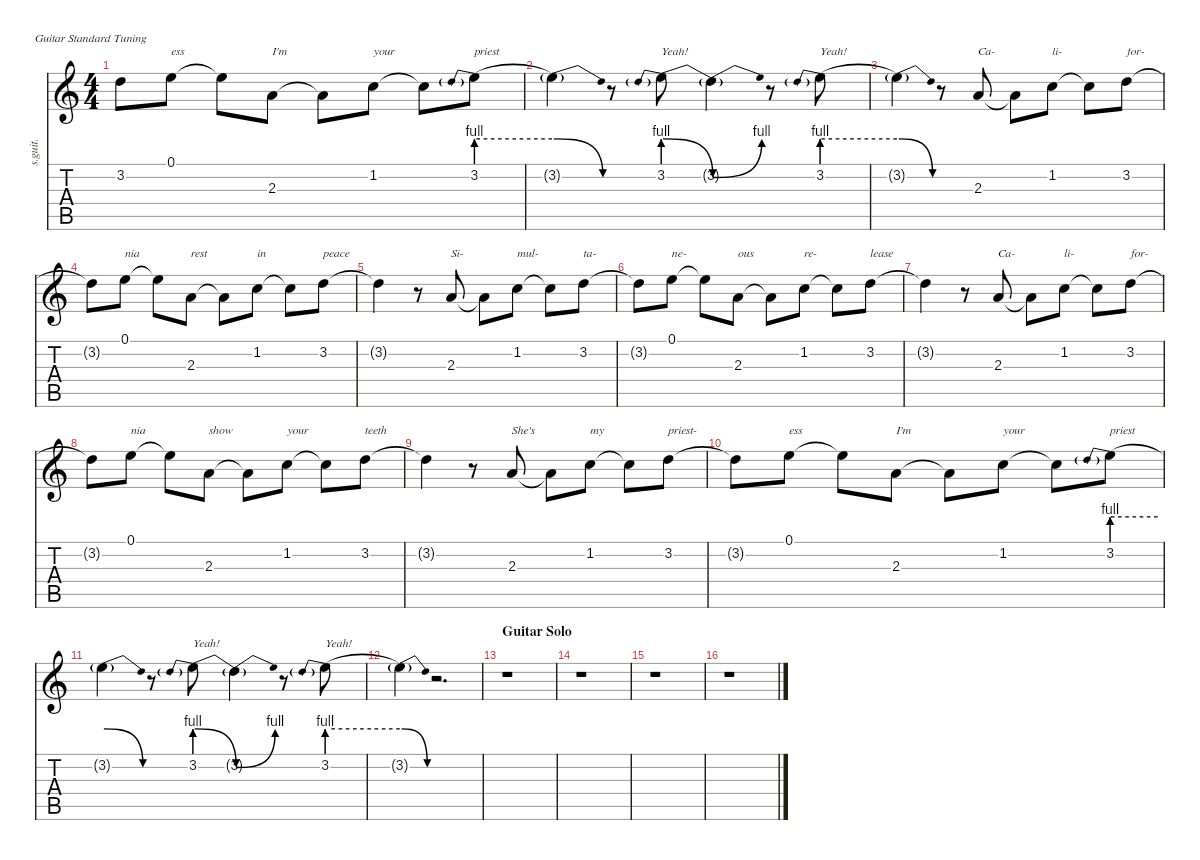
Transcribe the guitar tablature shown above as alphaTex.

\defaultSystemsLayout 4
\hideDynamics
\bracketExtendMode nobrackets
\track ("Backing Vocals" "s.guit.") {instrument tenorsax}
\staff {score tabs}
\tuning (E4 B3 G3 D3 A2 E2)
\displaytranspose 12
\ts (4 4)
\tempo (96 hide)
\clef g2
\ks c
3.2{t}.8{dy f} 0.1.8{txt "ess"} 0.1{t}.8 2.3.8{txt "I'm"} 2.3{t}.8 1.2.8{txt "your"} 1.2{t}.8 3.2{be (prebend 0 4 60 4)}.8{txt "priest"} |
3.2{be (release 0 4 30 0) t}.4 r.8 3.2{be (prebendrelease 0 4 30 0)}.8{txt "Yeah!"} 3.2{be (bend 0 0 60 4) t}.4 r.8 3.2{be (prebend 0 4 60 4)}.8{txt "Yeah!"} |
3.2{be (release 0 4 30 0) t}.4 r.8 2.3.8{txt "Ca-"} 2.3{t}.8 1.2.8{txt "li-"} 1.2{t}.8 3.2.8{txt "for-"} |
3.2{t}.8 0.1.8{txt "nia"} 0.1{t}.8 2.3.8{txt "rest"} 2.3{t}.8 1.2.8{txt "in"} 1.2{t}.8 3.2.8{txt "peace"} |
3.2{t}.4 r.8 2.3.8{txt "Si-"} 2.3{t}.8 1.2.8{txt "mul-"} 1.2{t}.8 3.2.8{txt "ta-"} |
3.2{t}.8 0.1.8{txt "ne-"} 0.1{t}.8 2.3.8{txt "ous"} 2.3{t}.8 1.2.8{txt "re-"} 1.2{t}.8 3.2.8{txt "lease"} |
3.2{t}.4 r.8 2.3.8{txt "Ca-"} 2.3{t}.8 1.2.8{txt "li-"} 1.2{t}.8 3.2.8{txt "for-"} |
3.2{t}.8 0.1.8{txt "nia"} 0.1{t}.8 2.3.8{txt "show"} 2.3{t}.8 1.2.8{txt "your"} 1.2{t}.8 3.2.8{txt "teeth"} |
3.2{t}.4 r.8 2.3.8{txt "She's"} 2.3{t}.8 1.2.8{txt "my"} 1.2{t}.8 3.2.8{txt "priest-"} |
3.2{t}.8 0.1.8{txt "ess"} 0.1{t}.8 2.3.8{txt "I'm"} 2.3{t}.8 1.2.8{txt "your"} 1.2{t}.8 3.2{be (prebend 0 4 60 4)}.8{txt "priest"} |
3.2{be (release 0 4 30 0) t}.4 r.8 3.2{be (prebendrelease 0 4 30 0)}.8{txt "Yeah!"} 3.2{be (bend 0 0 60 4) t}.4 r.8 3.2{be (prebend 0 4 60 4)}.8{txt "Yeah!"} |
3.2{be (release 0 4 30 0) t}.4 r.2{d} |
\section ("" "Guitar Solo")
r.1 |
r.1 |
r.1 |
r.1
